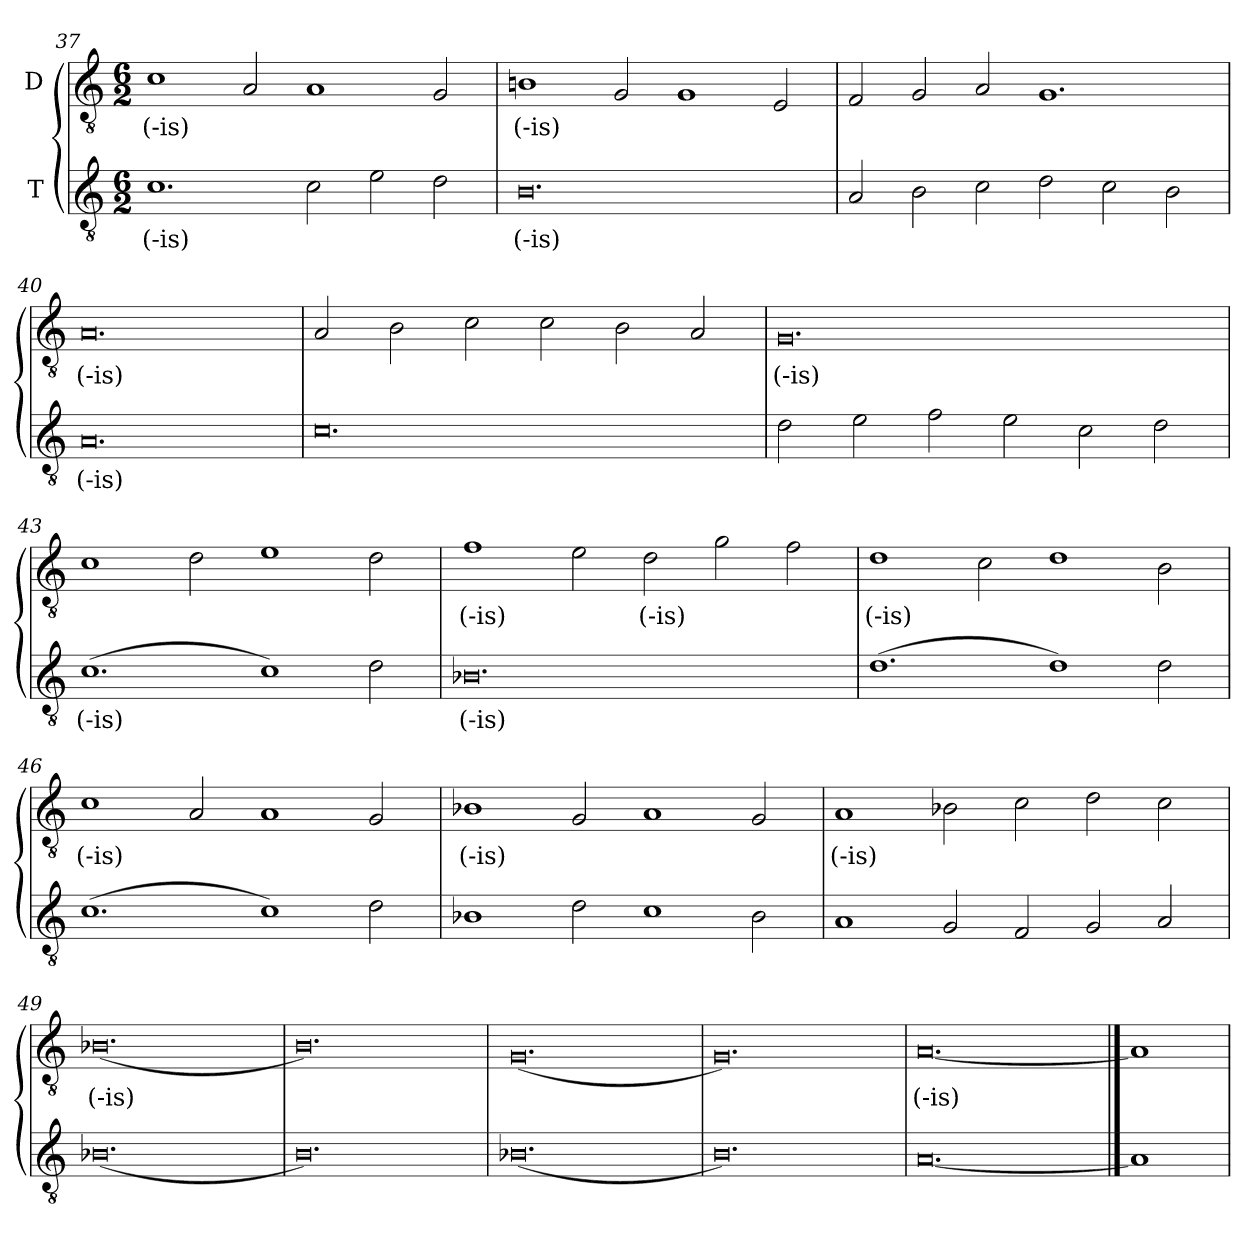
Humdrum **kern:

**kern	**text	**kern	**text
*part2	*part2	*part1	*part1
*staff2	*staff2	*staff1	*staff1
*I"T	*	*I"D	*
*clefGv2	*	*clefGv2	*
*ITrd7c12	*	*ITrd7c12	*
*k[]	*	*k[]	*
*C:	*	*C:	*
*M6/2	*	*M6/2	*
=37	=37	=37	=37
!	!LO:LY:b:color=#000000	!	!
!	!	!	!LO:LY:b:color=#000000
1.Ci\	(-is)	1Ci\	(-is)
.	.	2AAi/	.
2Ci\	.	1AAi/	.
2Ei\	.	.	.
2Di\	.	2GGi/	.
=38	=38	=38	=38
!	!LO:LY:b:color=#000000	!	!
!	!	!	!LO:LY:b:color=#000000
0.BBi/	(-is)	1BBni/	(-is)
.	.	2GGi/	.
.	.	1GGi/	.
.	.	2EEi/	.
!!LO:LB:g=z
=39	=39	=39	=39
2AAi/	.	2FFi/	.
2BBi\	.	2GGi/	.
2Ci\	.	2AAi/	.
2Di\	.	1.GGi/	.
2Ci\	.	.	.
2BBi\	.	.	.
=40	=40	=40	=40
!	!LO:LY:b:color=#000000	!	!
!	!	!	!LO:LY:b:color=#000000
0.AAi/	(-is)	0.AAi/	(-is)
=41	=41	=41	=41
0.Ci\	.	2AAi/	.
.	.	2BBi\	.
.	.	2Ci\	.
.	.	2Ci\	.
.	.	2BBi\	.
.	.	2AAi/	.
=42	=42	=42	=42
!	!	!	!LO:LY:b:color=#000000
2Di\	.	0.GGi/	(-is)
2Ei\	.	.	.
2Fi\	.	.	.
2Ei\	.	.	.
2Ci\	.	.	.
2Di\	.	.	.
=43	=43	=43	=43
!	!LO:LY:b:color=#000000	!	!
(1.Ci\	(-is)	1Ci\	.
.	.	2Di\	.
1Ci\)	.	1Ei\	.
2Di\	.	2Di\	.
!!LO:LB:g=z
=44	=44	=44	=44
!	!LO:LY:b:color=#000000	!	!
!	!	!	!LO:LY:b:color=#000000
0.BB-Xi/	(-is)	1Fi\	(-is)
.	.	2Ei\	.
!	!	!	!LO:LY:b:color=#000000
.	.	2Di\	(-is)
.	.	2Gi\	.
.	.	2Fi\	.
=45	=45	=45	=45
!	!	!	!LO:LY:b:color=#000000
(1.Di\	.	1Di\	(-is)
.	.	2Ci\	.
1Di\)	.	1Di\	.
2Di\	.	2BBi\	.
=46	=46	=46	=46
!	!	!	!LO:LY:b:color=#000000
(1.Ci\	.	1Ci\	(-is)
.	.	2AAi/	.
1Ci\)	.	1AAi/	.
2Di\	.	2GGi/	.
=47	=47	=47	=47
!	!	!	!LO:LY:b:color=#000000
1BB-Xi/	.	1BB-Xi/	(-is)
2Di\	.	2GGi/	.
1Ci\	.	1AAi/	.
2BB-i\	.	2GGi/	.
!!LO:LB:g=z
=48	=48	=48	=48
!	!	!	!LO:LY:b:color=#000000
1AAi/	.	1AAi/	(-is)
2GGi/	.	2BB-Xi\	.
2FFi/	.	2Ci\	.
2GGi/	.	2Di\	.
2AAi/	.	2Ci\	.
=49	=49	=49	=49
!	!	!	!LO:LY:b:color=#000000
(0.BB-Xi/	.	(0.BB-Xi/	(-is)
=50	=50	=50	=50
0.BBi/)	.	0.BBi/)	.
=51	=51	=51	=51
(0.BB-Xi/	.	(0.GGi/	.
=52	=52	=52	=52
0.BBi/)	.	0.GGi/)	.
=53	=53	=53	=53
!	!	!	!LO:LY:b:color=#000000
[0.AAi/	.	[0.AAi/	(-is)
==54	==54	==54	==54
1AAi/]	.	1AAi/]	.
=	=	=	=
*-	*-	*-	*-
